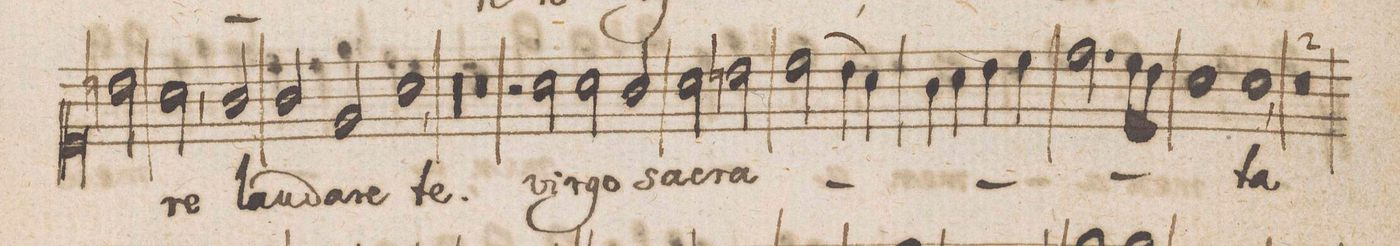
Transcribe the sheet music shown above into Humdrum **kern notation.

**kern	**text
*I"Canto.	*
*clefC1	*
*k[]	*
*met(C|)	*
*M2/1	*
2bn\	.
=12-	=12-
2a,<\	-re
2g/	lau-
2g/	-da-
2e/	-re
=13-	=13-
1a,<	te.
00r	.
=14-	=14-
=15-	=15-
0r	.
=16-	=16-
2r	.
2a\	vir-
=17-	=17-
2a\	-go
2g/	sa-
2a\	-cra-
2bn\	.
=18-	=18-
(>2cc\	.
4b\	.
4a\)	.
4g\	.
4a\	.
4b\	.
4cc\	.
=19-	=19-
2.dd\	.
8cc\L	.
8b\J	.
1a	.
=20-	=20-
1a,<	-ta
0r	.
=21-	=21-
*-	*-
